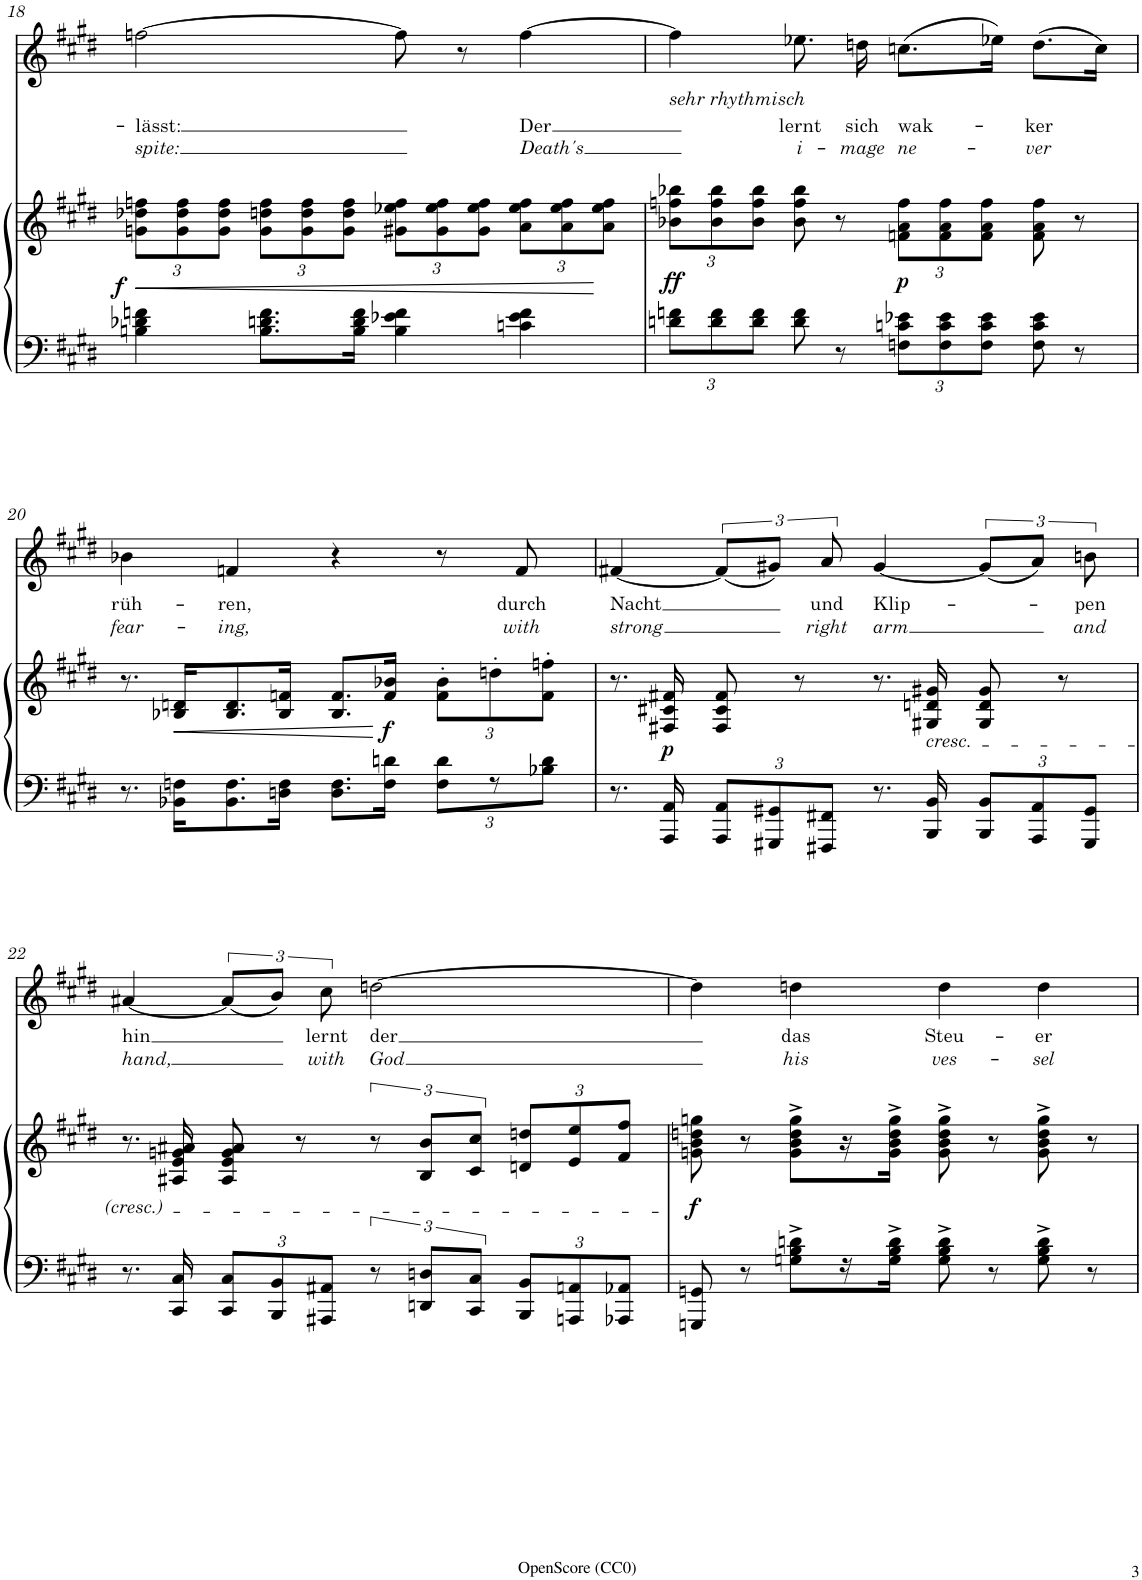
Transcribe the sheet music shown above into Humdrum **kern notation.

**kern	**kern	**dynam	**kern	**text	**text
*part2	*part2	*part2	*part1	*part1	*part1
*staff3	*staff2	*staff2/3	*staff1	*staff1	*staff1
*I"Piano	*	*	*I"Voice	*	*
*I'Pno	*	*	*	*	*
!!LO:PB:g=z
*clefF4	*clefG2	*	*clefG2	*	*
*k[f#c#g#d#]	*k[f#c#g#d#]	*	*k[f#c#g#d#]	*	*
*M4/4	*M4/4	*	*M4/4	*	*
*	*Xbrackettup	*	*	*	*
=18	=18	=18	=18	=18	=18
!	!	!LO:HP:b	!	!LO:LY:b	!LO:LY:b
!	!	!LO:DY:n=1:b	!	!	!
4Bn\ 4d-X\ 4fn\	12gn\ 12dd-X\ 12ffn\L	< f	[2ffn\	-lässt:	spite:
.	12g\ 12dd-\ 12ff\	.	.	.	.
.	12g\ 12dd-\ 12ff\J	.	.	.	.
8.B\ 8.dn\ 8.f\L	12g\ 12ddn\ 12ff\L	.	.	.	.
.	12g\ 12dd\ 12ff\	.	.	.	.
.	12g\ 12dd\ 12ff\J	.	.	.	.
16B\ 16d\ 16f\Jk	.	.	.	.	.
4B\ 4e-X\ 4f\	12g#X\ 12ee-X\ 12ff\L	.	8ff\]	.	.
.	12g#\ 12ee-\ 12ff\	.	.	.	.
.	.	.	8r	.	.
.	12g#\ 12ee-\ 12ff\J	.	.	.	.
!	!	!	!	!LO:LY:b	!LO:LY:b
4cn\ 4e-\ 4f\	12a\ 12ee-\ 12ff\L	.	[4ff\	Der	Death's
.	12a\ 12ee-\ 12ff\	.	.	.	.
.	12a\ 12ee-\ 12ff\J	[	.	.	.
=19	=19	=19	=19	=19	=19
*Xbrackettup	*	*	*	*	*
!	!	!	!LO:TX:b:i:t=sehr rhythmisch	!	!
!	!	!LO:DY:b	!	!	!
12dn\ 12fn\L	12b-X\ 12ffn\ 12bb-X\L	ff	4ff\]	.	.
12d\ 12f\	12b-\ 12ff\ 12bb-\	.	.	.	.
12d\ 12f\J	12b-\ 12ff\ 12bb-\J	.	.	.	.
!	!	!	!	!LO:LY:b	!LO:LY:b
8d\ 8f\	8b-\ 8ff\ 8bb-\	.	8.ee-X\	lernt	i-
8r	8r	.	.	.	.
!	!	!	!	!LO:LY:b	!LO:LY:b
.	.	.	16ddn\	sich	-mage
!	!	!LO:DY:b	!	!LO:LY:b	!LO:LY:b
12Fn\ 12cn\ 12e-X\L	12fn\ 12a\ 12ff\L	p	(8.ccn\L	wak-	ne-
12F\ 12c\ 12e-\	12f\ 12a\ 12ff\	.	.	.	.
12F\ 12c\ 12e-\J	12f\ 12a\ 12ff\J	.	.	.	.
.	.	.	16ee-X\Jk)	.	.
!	!	!	!	!LO:LY:b	!LO:LY:b
8F\ 8c\ 8e-\	8f\ 8a\ 8ff\	.	(8.dd\L	-ker	-ver
8r	8r	.	.	.	.
.	.	.	16cc\Jk)	.	.
!!LO:LB:g=z
=20	=20	=20	=20	=20	=20
!	!	!	!	!LO:LY:b	!LO:LY:b
8.r	8.r	.	4b-X\	rüh-	fear-
!	!	!LO:HP:b	!	!	!
16BB-X\ 16Fn\KL	16B-X/ 16dn/KL	<	.	.	.
!	!	!	!	!LO:LY:b	!LO:LY:b
8.BB-\ 8.F\	8.B-/ 8.d/	.	4fn/	-ren,	-ing,
16Dn\ 16F\Jk	16B-/ 16fn/Jk	.	.	.	.
8.D\ 8.F\L	8.B-/ 8.f/L	.	4r	.	.
!	!	!LO:DY:n=1:b	!	!	!
16F\ 16dn\Jk	16f/ 16b-X/Jk	[ f	.	.	.
12F\ 12d\L	12f\' 12b-\'L	.	8r	.	.
12r	12ddn'\	.	.	.	.
!	!	!	!	!LO:LY:b	!LO:LY:b
.	.	.	8f/	durch	with
12B-X\ 12d\J	12f\' 12ffn\'J	.	.	.	.
=21	=21	=21	=21	=21	=21
!	!	!	!	!LO:LY:b	!LO:LY:b
8.r	8.r	.	[4f#X/	-Nacht	strong
!	!	!LO:DY:b	!	!	!
16AAA/ 16AA/	16F#X/ 16c#X/ 16f#X/	p	.	.	.
12AAA/ 12AA/L	8F#/ 8c#/ 8f#/	.	(12f#/L]	.	.
12GGG#X/ 12GG#X/	.	.	12g#X/J)	.	.
.	8r	.	.	.	.
!	!	!	!	!LO:LY:b	!LO:LY:b
12FFF#X/ 12FF#X/J	.	.	12a/	und	right
!	!	!	!	!LO:LY:b	!LO:LY:b
8.r	8.r	.	[4g#/	Klip-	arm
!	!LO:TX:b:i:t=cresc.	!	!	!	!
16BBB/ 16BB/	16G#X/ 16dn/ 16g#X/	.	.	.	.
12BBB/ 12BB/L	8G#/ 8d/ 8g#/	.	(12g#/L]	.	.
12AAA/ 12AA/	.	.	12a/J)	.	.
.	8r	.	.	.	.
!	!	!	!	!LO:LY:b	!LO:LY:b
12GGG#/ 12GG#/J	.	.	12bn\	-pen	and
!!LO:LB:g=z
=22	=22	=22	=22	=22	=22
!	!	!	!	!LO:LY:b	!LO:LY:b
8.r	8.r	.	[4a#X/	hin	hand,
16CC#/ 16C#/	16A#X/ 16e/ 16gn/ 16a#X/	.	.	.	.
12CC#/ 12C#/L	8A#/ 8e/ 8g/ 8a#/	.	(12a#/L]	.	.
12BBB/ 12BB/	.	.	12b/J)	.	.
.	8r	.	.	.	.
!	!	!	!	!LO:LY:b	!LO:LY:b
12AAA#X/ 12AA#X/J	.	.	12cc#\	lernt	with
*brackettup	*brackettup	*	*	*	*
!	!	!	!	!LO:LY:b	!LO:LY:b
12r	12r	.	[2ddn\	der	God
12DDn/ 12Dn/L	12B/ 12b/L	.	.	.	.
12CC#/ 12C#/J	12c#/ 12cc#/J	.	.	.	.
*Xbrackettup	*Xbrackettup	*	*	*	*
12BBB/ 12BB/L	12dn/ 12ddn/L	.	.	.	.
12AAAn/ 12AAn/	12e/ 12ee/	.	.	.	.
12AAA-X/ 12AA-X/J	12f#/ 12ff#/J	.	.	.	.
=23	=23	=23	=23	=23	=23
!	!	!LO:DY:b	!	!	!
8GGGn/ 8GGn/	8gn\ 8b\ 8ddn\ 8ggn\	f	4dd\]	.	.
8r	8r	.	.	.	.
!	!	!	!	!LO:LY:b	!LO:LY:b
8Gn\^ 8B\^ 8dn\^L	8g\^ 8b\^ 8dd\^ 8gg\^L	.	4ddn\	das	his
16r	16r	.	.	.	.
16G\^ 16B\^ 16d\^JJ	16g\^ 16b\^ 16dd\^ 16gg\^JJ	.	.	.	.
!	!	!	!	!LO:LY:b	!LO:LY:b
8G\^ 8B\^ 8d\^	8g\^ 8b\^ 8dd\^ 8gg\^	.	4dd\	Steu-	ves-
8r	8r	.	.	.	.
!	!	!	!	!LO:LY:b	!LO:LY:b
8G\^ 8B\^ 8d\^	8g\^ 8b\^ 8dd\^ 8gg\^	.	4dd\	-er	-sel
8r	8r	.	.	.	.
=	=	=	=	=	=
*-	*-	*-	*-	*-	*-
